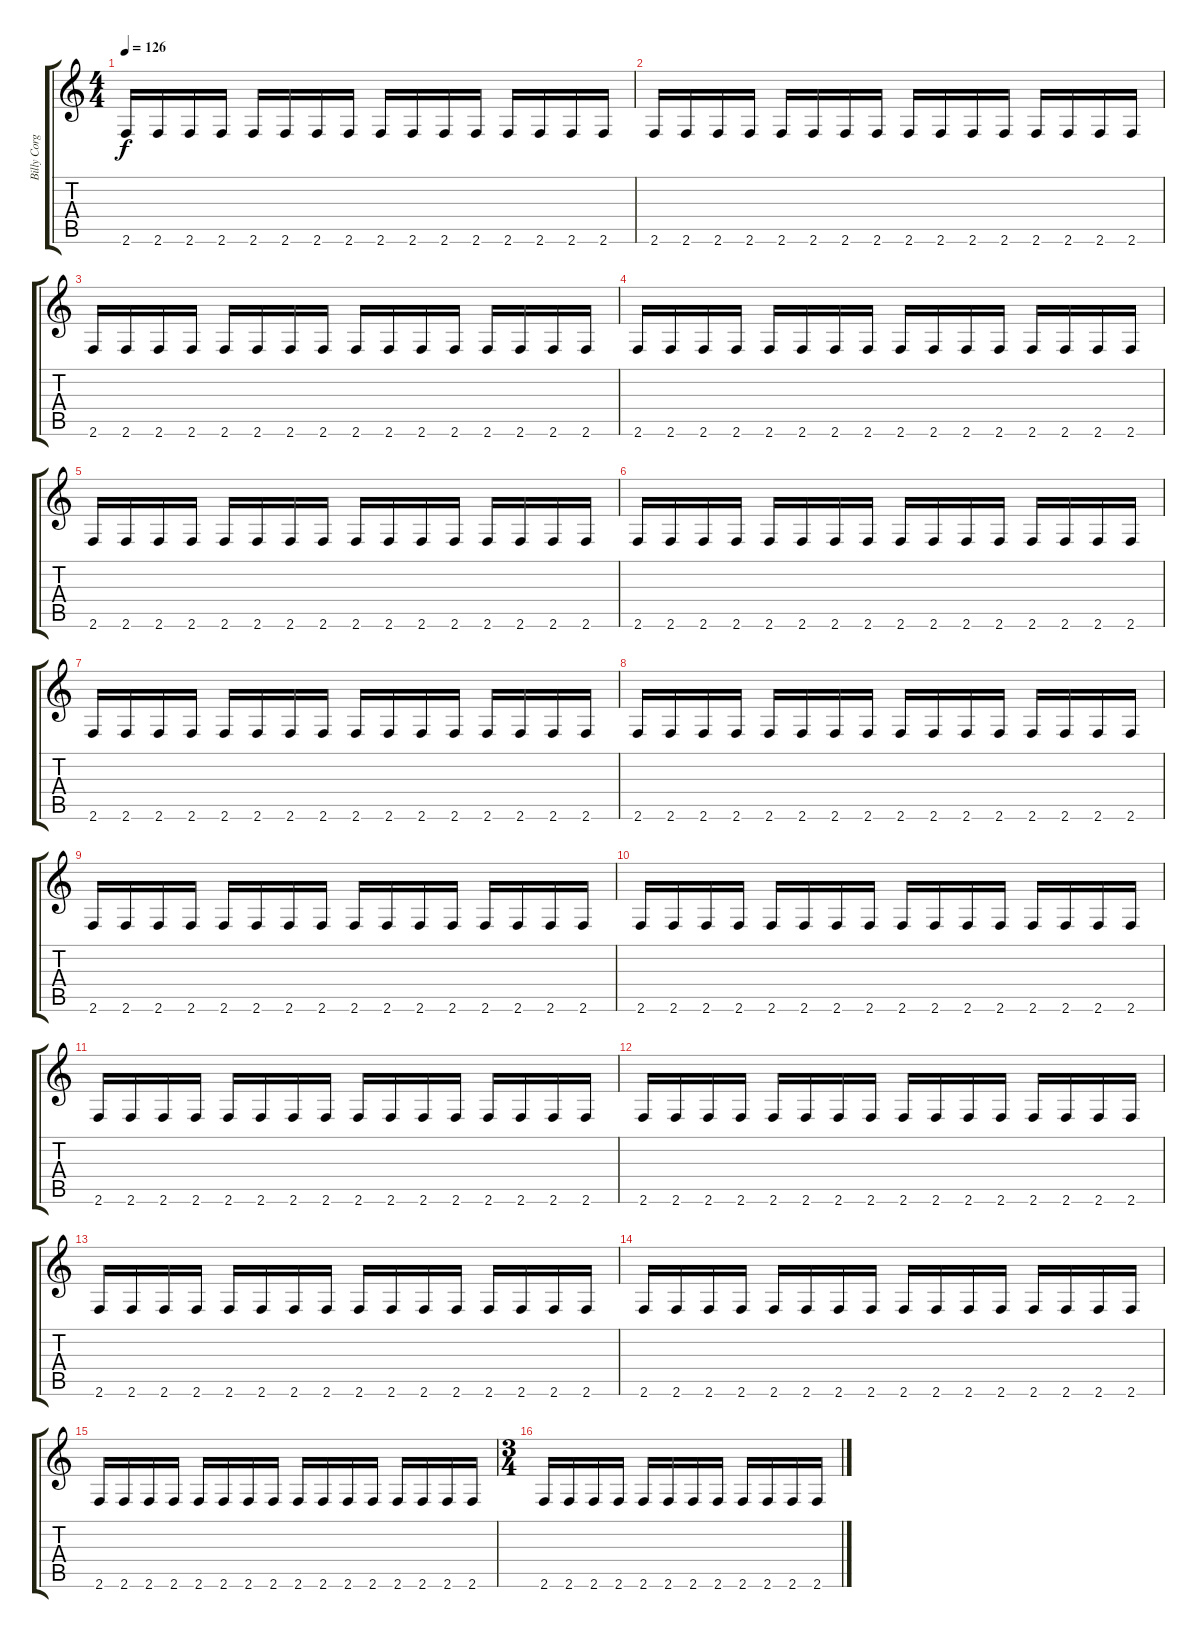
\track ("Billy Corgan" "Billy Corg") {instrument overdrivenguitar}
\staff {score tabs}
\tuning (Eb4 Bb3 Gb3 Db3 Ab2 Eb2) {hide}
\ts (4 4)
\tempo 126
\clef g2
\ks c
2.6.16{dy f} 2.6.16 2.6.16 2.6.16 2.6.16 2.6.16 2.6.16 2.6.16 2.6.16 2.6.16 2.6.16 2.6.16 2.6.16 2.6.16 2.6.16 2.6.16 |
2.6.16 2.6.16 2.6.16 2.6.16 2.6.16 2.6.16 2.6.16 2.6.16 2.6.16 2.6.16 2.6.16 2.6.16 2.6.16 2.6.16 2.6.16 2.6.16 |
2.6.16 2.6.16 2.6.16 2.6.16 2.6.16 2.6.16 2.6.16 2.6.16 2.6.16 2.6.16 2.6.16 2.6.16 2.6.16 2.6.16 2.6.16 2.6.16 |
2.6.16 2.6.16 2.6.16 2.6.16 2.6.16 2.6.16 2.6.16 2.6.16 2.6.16 2.6.16 2.6.16 2.6.16 2.6.16 2.6.16 2.6.16 2.6.16 |
2.6.16 2.6.16 2.6.16 2.6.16 2.6.16 2.6.16 2.6.16 2.6.16 2.6.16 2.6.16 2.6.16 2.6.16 2.6.16 2.6.16 2.6.16 2.6.16 |
2.6.16 2.6.16 2.6.16 2.6.16 2.6.16 2.6.16 2.6.16 2.6.16 2.6.16 2.6.16 2.6.16 2.6.16 2.6.16 2.6.16 2.6.16 2.6.16 |
2.6.16 2.6.16 2.6.16 2.6.16 2.6.16 2.6.16 2.6.16 2.6.16 2.6.16 2.6.16 2.6.16 2.6.16 2.6.16 2.6.16 2.6.16 2.6.16 |
2.6.16 2.6.16 2.6.16 2.6.16 2.6.16 2.6.16 2.6.16 2.6.16 2.6.16 2.6.16 2.6.16 2.6.16 2.6.16 2.6.16 2.6.16 2.6.16 |
2.6.16 2.6.16 2.6.16 2.6.16 2.6.16 2.6.16 2.6.16 2.6.16 2.6.16 2.6.16 2.6.16 2.6.16 2.6.16 2.6.16 2.6.16 2.6.16 |
2.6.16 2.6.16 2.6.16 2.6.16 2.6.16 2.6.16 2.6.16 2.6.16 2.6.16 2.6.16 2.6.16 2.6.16 2.6.16 2.6.16 2.6.16 2.6.16 |
2.6.16 2.6.16 2.6.16 2.6.16 2.6.16 2.6.16 2.6.16 2.6.16 2.6.16 2.6.16 2.6.16 2.6.16 2.6.16 2.6.16 2.6.16 2.6.16 |
2.6.16 2.6.16 2.6.16 2.6.16 2.6.16 2.6.16 2.6.16 2.6.16 2.6.16 2.6.16 2.6.16 2.6.16 2.6.16 2.6.16 2.6.16 2.6.16 |
2.6.16 2.6.16 2.6.16 2.6.16 2.6.16 2.6.16 2.6.16 2.6.16 2.6.16 2.6.16 2.6.16 2.6.16 2.6.16 2.6.16 2.6.16 2.6.16 |
2.6.16 2.6.16 2.6.16 2.6.16 2.6.16 2.6.16 2.6.16 2.6.16 2.6.16 2.6.16 2.6.16 2.6.16 2.6.16 2.6.16 2.6.16 2.6.16 |
2.6.16 2.6.16 2.6.16 2.6.16 2.6.16 2.6.16 2.6.16 2.6.16 2.6.16 2.6.16 2.6.16 2.6.16 2.6.16 2.6.16 2.6.16 2.6.16 |
\ts (3 4)
2.6.16 2.6.16 2.6.16 2.6.16 2.6.16 2.6.16 2.6.16 2.6.16 2.6.16 2.6.16 2.6.16 2.6.16
